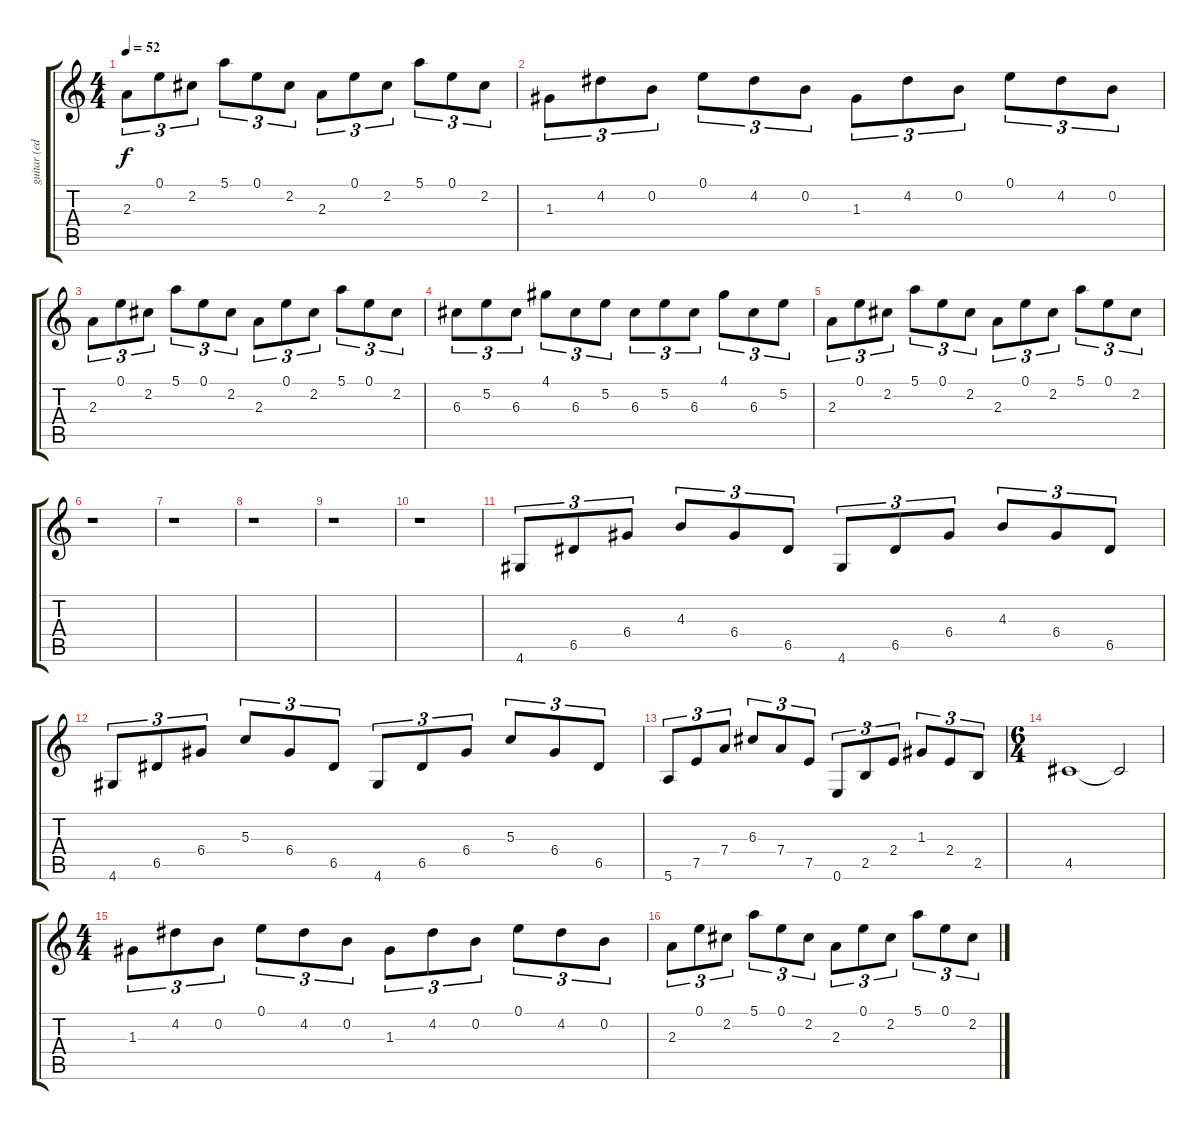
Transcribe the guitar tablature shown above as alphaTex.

\track ("guitar (ed)" "guitar (ed") {instrument electricguitarclean}
\staff {score tabs}
\tuning (E4 B3 G3 D3 A2 E2) {hide}
\ts (4 4)
\tempo 52
\clef g2
\ks c
2.3.8{tu (3 2) dy f} 0.1.8{tu (3 2)} 2.2.8{tu (3 2)} 5.1.8{tu (3 2)} 0.1.8{tu (3 2)} 2.2.8{tu (3 2)} 2.3.8{tu (3 2)} 0.1.8{tu (3 2)} 2.2.8{tu (3 2)} 5.1.8{tu (3 2)} 0.1.8{tu (3 2)} 2.2.8{tu (3 2)} |
1.3.8{tu (3 2)} 4.2.8{tu (3 2)} 0.2.8{tu (3 2)} 0.1.8{tu (3 2)} 4.2.8{tu (3 2)} 0.2.8{tu (3 2)} 1.3.8{tu (3 2)} 4.2.8{tu (3 2)} 0.2.8{tu (3 2)} 0.1.8{tu (3 2)} 4.2.8{tu (3 2)} 0.2.8{tu (3 2)} |
2.3.8{tu (3 2)} 0.1.8{tu (3 2)} 2.2.8{tu (3 2)} 5.1.8{tu (3 2)} 0.1.8{tu (3 2)} 2.2.8{tu (3 2)} 2.3.8{tu (3 2)} 0.1.8{tu (3 2)} 2.2.8{tu (3 2)} 5.1.8{tu (3 2)} 0.1.8{tu (3 2)} 2.2.8{tu (3 2)} |
6.3.8{tu (3 2)} 5.2.8{tu (3 2)} 6.3.8{tu (3 2)} 4.1.8{tu (3 2)} 6.3.8{tu (3 2)} 5.2.8{tu (3 2)} 6.3.8{tu (3 2)} 5.2.8{tu (3 2)} 6.3.8{tu (3 2)} 4.1.8{tu (3 2)} 6.3.8{tu (3 2)} 5.2.8{tu (3 2)} |
2.3.8{tu (3 2)} 0.1.8{tu (3 2)} 2.2.8{tu (3 2)} 5.1.8{tu (3 2)} 0.1.8{tu (3 2)} 2.2.8{tu (3 2)} 2.3.8{tu (3 2)} 0.1.8{tu (3 2)} 2.2.8{tu (3 2)} 5.1.8{tu (3 2)} 0.1.8{tu (3 2)} 2.2.8{tu (3 2)} |
r.1 |
r.1 |
r.1 |
r.1 |
r.1 |
4.6.8{tu (3 2)} 6.5.8{tu (3 2)} 6.4.8{tu (3 2)} 4.3.8{tu (3 2)} 6.4.8{tu (3 2)} 6.5.8{tu (3 2)} 4.6.8{tu (3 2)} 6.5.8{tu (3 2)} 6.4.8{tu (3 2)} 4.3.8{tu (3 2)} 6.4.8{tu (3 2)} 6.5.8{tu (3 2)} |
4.6.8{tu (3 2)} 6.5.8{tu (3 2)} 6.4.8{tu (3 2)} 5.3.8{tu (3 2)} 6.4.8{tu (3 2)} 6.5.8{tu (3 2)} 4.6.8{tu (3 2)} 6.5.8{tu (3 2)} 6.4.8{tu (3 2)} 5.3.8{tu (3 2)} 6.4.8{tu (3 2)} 6.5.8{tu (3 2)} |
5.6.8{tu (3 2)} 7.5.8{tu (3 2)} 7.4.8{tu (3 2)} 6.3.8{tu (3 2)} 7.4.8{tu (3 2)} 7.5.8{tu (3 2)} 0.6.8{tu (3 2)} 2.5.8{tu (3 2)} 2.4.8{tu (3 2)} 1.3.8{tu (3 2)} 2.4.8{tu (3 2)} 2.5.8{tu (3 2)} |
\ts (6 4)
4.5.1 4.5{t}.2 |
\ts (4 4)
1.3.8{tu (3 2)} 4.2.8{tu (3 2)} 0.2.8{tu (3 2)} 0.1.8{tu (3 2)} 4.2.8{tu (3 2)} 0.2.8{tu (3 2)} 1.3.8{tu (3 2)} 4.2.8{tu (3 2)} 0.2.8{tu (3 2)} 0.1.8{tu (3 2)} 4.2.8{tu (3 2)} 0.2.8{tu (3 2)} |
2.3.8{tu (3 2)} 0.1.8{tu (3 2)} 2.2.8{tu (3 2)} 5.1.8{tu (3 2)} 0.1.8{tu (3 2)} 2.2.8{tu (3 2)} 2.3.8{tu (3 2)} 0.1.8{tu (3 2)} 2.2.8{tu (3 2)} 5.1.8{tu (3 2)} 0.1.8{tu (3 2)} 2.2.8{tu (3 2)}
